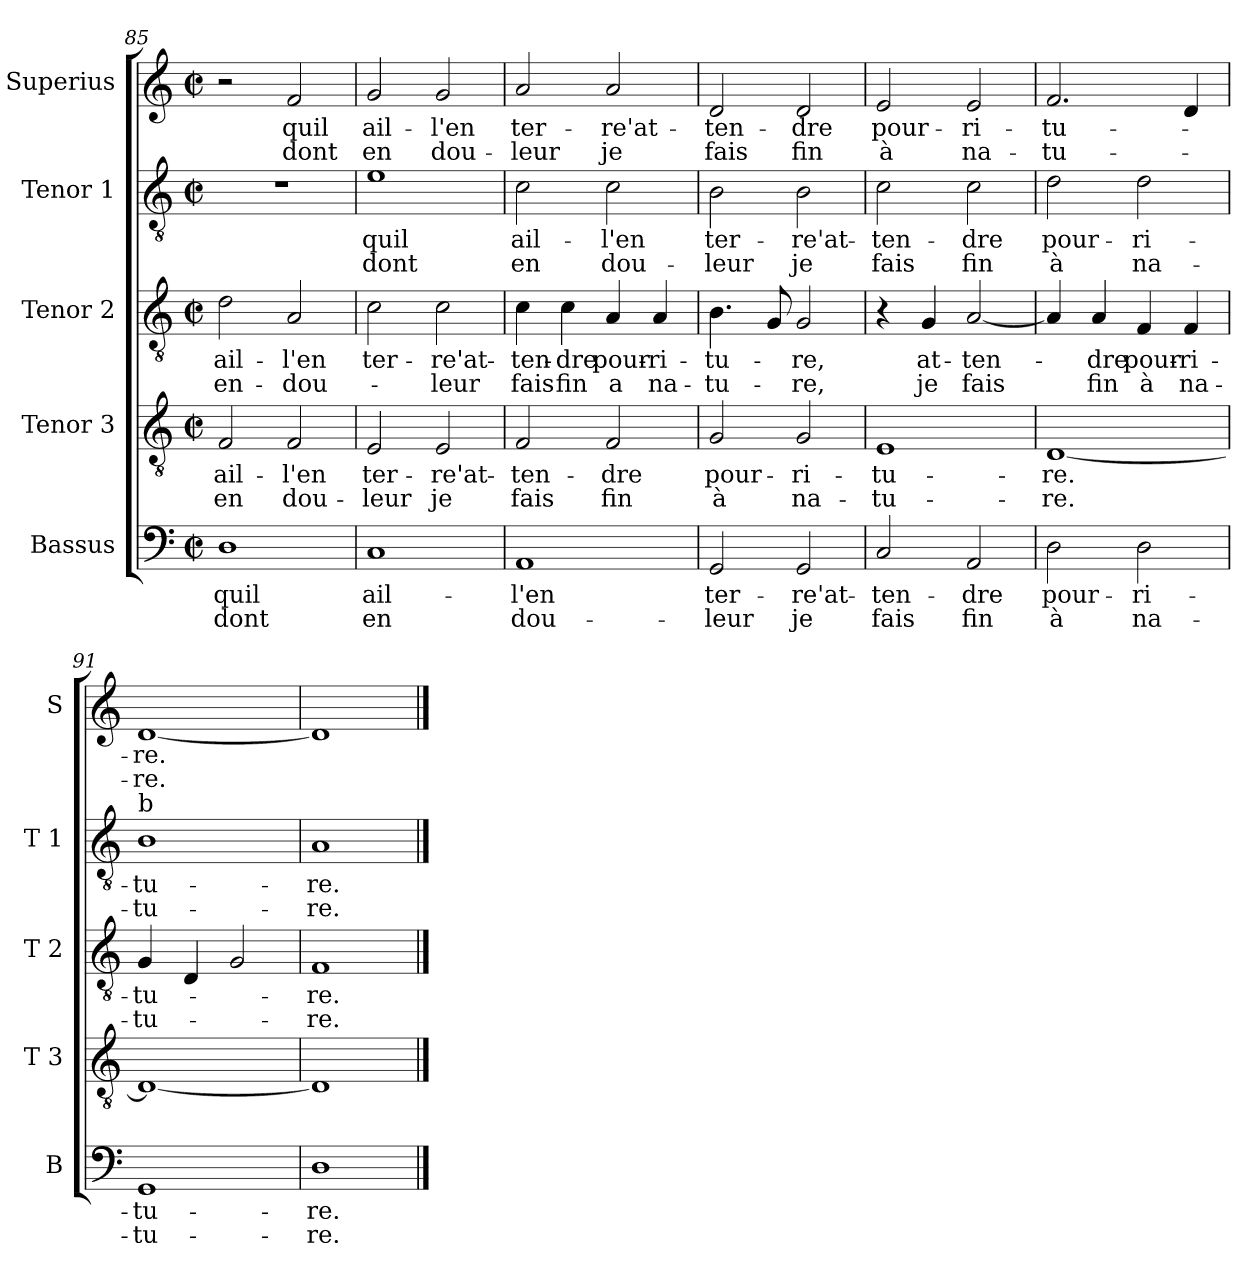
**kern	**text	**text	**kern	**text	**text	**kern	**text	**text	**kern	**text	**text	**kern	**text	**text
*part5	*part5	*part5	*part4	*part4	*part4	*part3	*part3	*part3	*part2	*part2	*part2	*part1	*part1	*part1
*staff5	*staff5	*staff5	*staff4	*staff4	*staff4	*staff3	*staff3	*staff3	*staff2	*staff2	*staff2	*staff1	*staff1	*staff1
*I"Bassus	*	*	*I"Tenor 3	*	*	*I"Tenor 2	*	*	*I"Tenor 1	*	*	*I"Superius	*	*
*I'B	*	*	*I'T 3	*	*	*I'T 2	*	*	*I'T 1	*	*	*I'S	*	*
*clefF4	*	*	*clefGv2	*	*	*clefGv2	*	*	*clefGv2	*	*	*clefG2	*	*
*k[]	*	*	*k[]	*	*	*k[]	*	*	*k[]	*	*	*k[]	*	*
*M2/2	*	*	*M2/2	*	*	*M2/2	*	*	*M2/2	*	*	*M2/2	*	*
*met(c|)	*	*	*met(c|)	*	*	*met(c|)	*	*	*met(c|)	*	*	*met(c|)	*	*
=85	=85	=85	=85	=85	=85	=85	=85	=85	=85	=85	=85	=85	=85	=85
!	!LO:LY:b	!LO:LY:b	!	!LO:LY:b	!LO:LY:b	!	!LO:LY:b	!LO:LY:b	!	!	!	!	!	!
1D	quil	dont	2F/	ail-	en	2d\	ail-	en-	1r	.	.	2r	.	.
!	!	!	!	!LO:LY:b	!LO:LY:b	!	!LO:LY:b	!LO:LY:b	!	!	!	!	!LO:LY:b	!LO:LY:b
.	.	.	2F/	-l'en	dou-	2A/	-l'en	-dou-	.	.	.	2f/	quil	dont
=86	=86	=86	=86	=86	=86	=86	=86	=86	=86	=86	=86	=86	=86	=86
!	!LO:LY:b	!LO:LY:b	!	!LO:LY:b	!LO:LY:b	!	!LO:LY:b	!	!	!LO:LY:b	!LO:LY:b	!	!LO:LY:b	!LO:LY:b
1C	ail-	en	2E/	ter-	-leur	2c\	ter-	.	1e	quil	dont	2g/	ail-	en
!	!	!	!	!LO:LY:b	!LO:LY:b	!	!LO:LY:b	!LO:LY:b	!	!	!	!	!LO:LY:b	!LO:LY:b
.	.	.	2E/	-re'at-	je	2c\	-re'at-	-leur	.	.	.	2g/	-l'en	dou-
!!LO:PB:g=z
=87	=87	=87	=87	=87	=87	=87	=87	=87	=87	=87	=87	=87	=87	=87
!	!LO:LY:b	!LO:LY:b	!	!LO:LY:b	!LO:LY:b	!	!LO:LY:b	!LO:LY:b	!	!LO:LY:b	!LO:LY:b	!	!LO:LY:b	!LO:LY:b
1AA	-l'en	dou-	2F/	-ten-	fais	4c\	-ten-	fais	2c\	ail-	en	2a/	ter-	-leur
!	!	!	!	!	!	!	!LO:LY:b	!LO:LY:b	!	!	!	!	!	!
.	.	.	.	.	.	4c\	-dre	fin	.	.	.	.	.	.
!	!	!	!	!LO:LY:b	!LO:LY:b	!	!LO:LY:b	!LO:LY:b	!	!LO:LY:b	!LO:LY:b	!	!LO:LY:b	!LO:LY:b
.	.	.	2F/	-dre	fin	4A/	pour-	a	2c\	-l'en	dou-	2a/	-re'at-	je
!	!	!	!	!	!	!	!LO:LY:b	!LO:LY:b	!	!	!	!	!	!
.	.	.	.	.	.	4A/	-ri-	na-	.	.	.	.	.	.
=88	=88	=88	=88	=88	=88	=88	=88	=88	=88	=88	=88	=88	=88	=88
!	!LO:LY:b	!LO:LY:b	!	!LO:LY:b	!LO:LY:b	!	!LO:LY:b	!LO:LY:b	!	!LO:LY:b	!LO:LY:b	!	!LO:LY:b	!LO:LY:b
2GG/	ter-	-leur	2G/	pour-	à	4.B\	-tu-	-tu-	2B\	ter-	-leur	2d/	-ten-	fais
.	.	.	.	.	.	8G/	.	.	.	.	.	.	.	.
!	!LO:LY:b	!LO:LY:b	!	!LO:LY:b	!LO:LY:b	!	!LO:LY:b	!LO:LY:b	!	!LO:LY:b	!LO:LY:b	!	!LO:LY:b	!LO:LY:b
2GG/	-re'at-	je	2G/	-ri-	na-	2G/	-re,	-re,	2B\	-re'at-	je	2d/	-dre	fin
=89	=89	=89	=89	=89	=89	=89	=89	=89	=89	=89	=89	=89	=89	=89
!	!LO:LY:b	!LO:LY:b	!	!LO:LY:b	!LO:LY:b	!	!	!	!	!LO:LY:b	!LO:LY:b	!	!LO:LY:b	!LO:LY:b
2C/	-ten-	fais	1E	-tu-	-tu-	4r	.	.	2c\	-ten-	fais	2e/	pour-	à
!	!	!	!	!	!	!	!LO:LY:b	!LO:LY:b	!	!	!	!	!	!
.	.	.	.	.	.	4G/	at-	je	.	.	.	.	.	.
!	!LO:LY:b	!LO:LY:b	!	!	!	!	!LO:LY:b	!LO:LY:b	!	!LO:LY:b	!LO:LY:b	!	!LO:LY:b	!LO:LY:b
2AA/	-dre	fin	.	.	.	[2A/	-ten-	fais	2c\	-dre	fin	2e/	-ri-	na-
=90	=90	=90	=90	=90	=90	=90	=90	=90	=90	=90	=90	=90	=90	=90
!	!LO:LY:b	!LO:LY:b	!	!LO:LY:b	!LO:LY:b	!	!	!	!	!LO:LY:b	!LO:LY:b	!	!LO:LY:b	!LO:LY:b
2D\	pour-	à	[1D	-re.	-re.	4A/]	.	.	2d\	pour-	à	2.f/	-tu-	-tu-
!	!	!	!	!	!	!	!LO:LY:b	!LO:LY:b	!	!	!	!	!	!
.	.	.	.	.	.	4A/	-dre	fin	.	.	.	.	.	.
!	!LO:LY:b	!LO:LY:b	!	!	!	!	!LO:LY:b	!LO:LY:b	!	!LO:LY:b	!LO:LY:b	!	!	!
2D\	-ri-	na-	.	.	.	4F/	pour-	à	2d\	-ri-	na-	.	.	.
!	!	!	!	!	!	!	!LO:LY:b	!LO:LY:b	!	!	!	!	!	!
.	.	.	.	.	.	4F/	-ri-	na-	.	.	.	4d/	.	.
=91	=91	=91	=91	=91	=91	=91	=91	=91	=91	=91	=91	=91	=91	=91
!	!	!	!	!	!	!	!	!	!LO:TX:a:t=b	!	!	!	!	!
!	!LO:LY:b	!LO:LY:b	!	!	!	!	!LO:LY:b	!LO:LY:b	!	!LO:LY:b	!LO:LY:b	!	!LO:LY:b	!LO:LY:b
1GG	-tu-	-tu-	1D_	.	.	4G/	-tu-	-tu-	1B	-tu-	-tu-	[1d	-re.	-re.
.	.	.	.	.	.	4D/	.	.	.	.	.	.	.	.
.	.	.	.	.	.	2G/	.	.	.	.	.	.	.	.
=92	=92	=92	=92	=92	=92	=92	=92	=92	=92	=92	=92	=92	=92	=92
!	!LO:LY:b	!LO:LY:b	!	!	!	!	!LO:LY:b	!LO:LY:b	!	!LO:LY:b	!LO:LY:b	!	!	!
1D	-re.	-re.	1D]	.	.	1F	-re.	-re.	1A	-re.	-re.	1d]	.	.
==	==	==	==	==	==	==	==	==	==	==	==	==	==	==
*-	*-	*-	*-	*-	*-	*-	*-	*-	*-	*-	*-	*-	*-	*-
